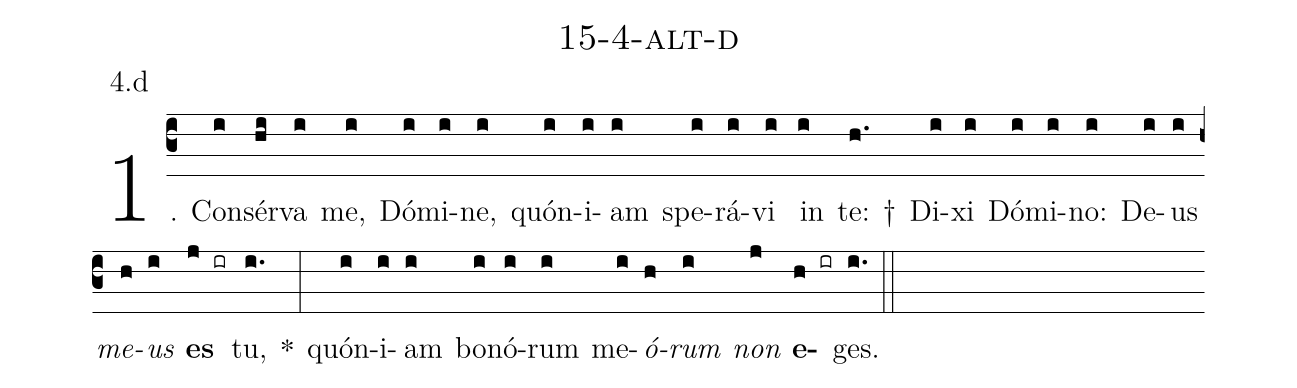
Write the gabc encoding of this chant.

name: 15-4-alt-d;
annotation: 4.d;
%%
(c3)1. Con(i)sér(hi)va(i) me,(i) Dó(i)mi(i)ne,(i) quón(i)i(i)am(i) spe(i)rá(i)vi(i) in(i) te: †(h.) Di(i)xi(i) Dó(i)mi(i)no:(i) De(i)us(i) <i>me</i>(h)<i>us</i>(i) <b>es</b>(j ir) tu,(i.) *(:) quón(i)i(i)am(i) bo(i)nó(i)rum(i) me(i)<i>ó</i>(h)<i>rum</i>(i) <i>non</i>(j) <b>e</b>(h ir)ges.(i.) (::)
